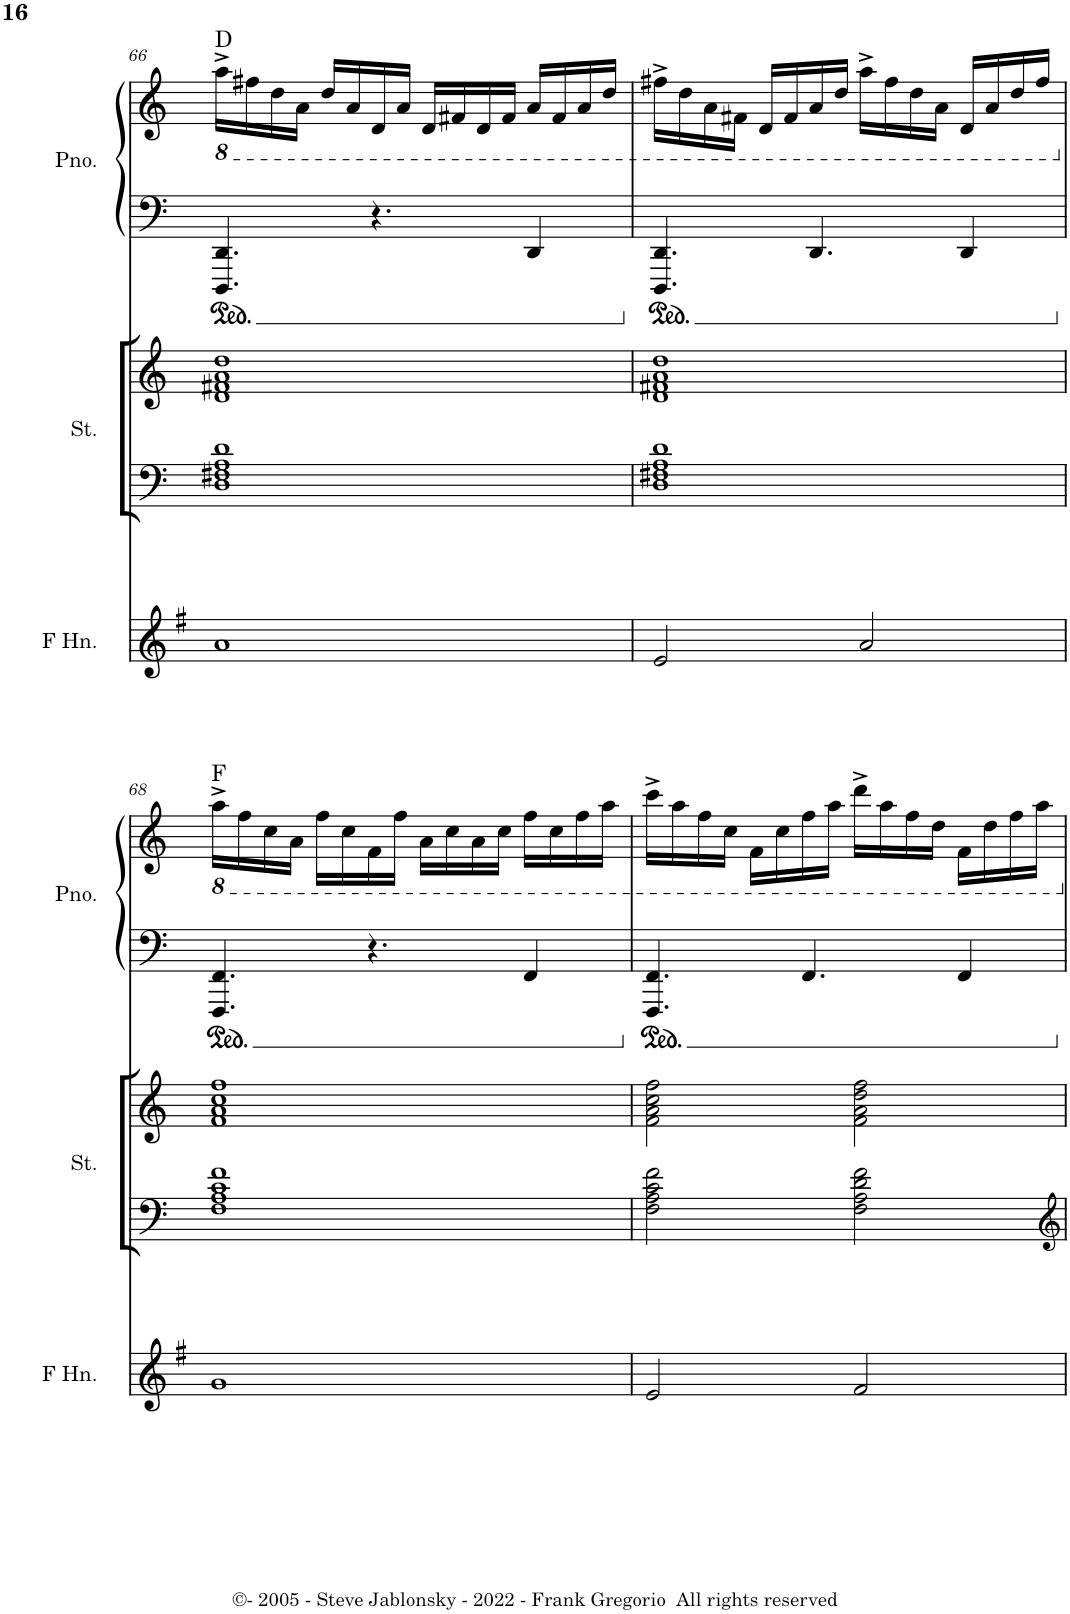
**kern	**kern	**kern	**kern	**kern	**harte
*part3	*part2	*part2	*part1	*part1	*part1
*staff5	*staff4	*staff3	*staff2	*staff1	*
*I"Horn in F	*I"Strings	*	*I"Piano	*	*
*	*I'St.	*	*I'Pno.	*	*
!!LO:PB:g=z
*clefG2	*clefF4	*clefG2	*clefF4	*clefG2	*
*Trd4c7	*	*	*	*	*
*k[f#]	*k[]	*k[]	*k[]	*k[]	*
*M4/4	*M4/4	*M4/4	*M4/4	*M4/4	*
*	*	*	*	*8ba	*
=66	=66	=66	=66	=66	=66
1a	1D 1F#X 1A 1d	1d 1f#X 1a 1dd	4.DDD/ 4.DD/	16a^\LL	D:maj
.	.	.	.	16f#X\	.
.	.	.	.	16d\	.
.	.	.	.	16A\JJ	.
.	.	.	.	16d/LL	.
.	.	.	.	16A/	.
.	.	.	4.r	16D/	.
.	.	.	.	16A/JJ	.
.	.	.	.	16D/LL	.
.	.	.	.	16F#X/	.
.	.	.	.	16D/	.
.	.	.	.	16F#/JJ	.
.	.	.	4DD/	16A/LL	.
.	.	.	.	16F#/	.
.	.	.	.	16A/	.
.	.	.	.	16d/JJ	.
=67	=67	=67	=67	=67	=67
2e/	1D 1F#X 1A 1d	1d 1f#X 1a 1dd	4.DDD/ 4.DD/	16f#X^\LL	.
.	.	.	.	16d\	.
.	.	.	.	16A\	.
.	.	.	.	16F#X\JJ	.
.	.	.	.	16D/LL	.
.	.	.	.	16F#/	.
.	.	.	4.DD/	16A/	.
.	.	.	.	16d/JJ	.
2a/	.	.	.	16a^\LL	.
.	.	.	.	16f#\	.
.	.	.	.	16d\	.
.	.	.	.	16A\JJ	.
.	.	.	4DD/	16D/LL	.
.	.	.	.	16A/	.
.	.	.	.	16d/	.
.	.	.	.	16f#/JJ	.
!!LO:LB:g=z
=68	=68	=68	=68	=68	=68
*	*	*	*	*X8ba	*
*	*	*	*	*8ba	*
1g	1F 1A 1c 1f	1f 1a 1cc 1ff	4.FFF/ 4.FF/	16a^\LL	F:maj
.	.	.	.	16f\	.
.	.	.	.	16c\	.
.	.	.	.	16A\JJ	.
.	.	.	.	16f\LL	.
.	.	.	.	16c\	.
.	.	.	4.r	16F\	.
.	.	.	.	16f\JJ	.
.	.	.	.	16A\LL	.
.	.	.	.	16c\	.
.	.	.	.	16A\	.
.	.	.	.	16c\JJ	.
.	.	.	4FF/	16f\LL	.
.	.	.	.	16c\	.
.	.	.	.	16f\	.
.	.	.	.	16a\JJ	.
=69	=69	=69	=69	=69	=69
2e/	2F\ 2A\ 2c\ 2f\	2f\ 2a\ 2cc\ 2ff\	4.FFF/ 4.FF/	16cc^\LL	.
.	.	.	.	16a\	.
.	.	.	.	16f\	.
.	.	.	.	16c\JJ	.
.	.	.	.	16F\LL	.
.	.	.	.	16c\	.
.	.	.	4.FF/	16f\	.
.	.	.	.	16a\JJ	.
2f#/	2F\ 2A\ 2d\ 2f\	2f\ 2a\ 2dd\ 2ff\	.	16dd^\LL	.
.	.	.	.	16a\	.
.	.	.	.	16f\	.
.	.	.	.	16d\JJ	.
.	.	.	4FF/	16F\LL	.
.	.	.	.	16d\	.
.	.	.	.	16f\	.
.	.	.	.	16a\JJ	.
*	*	*	*	*X8ba	*
=	=	=	=	=	=
*-	*-	*-	*-	*-	*-
